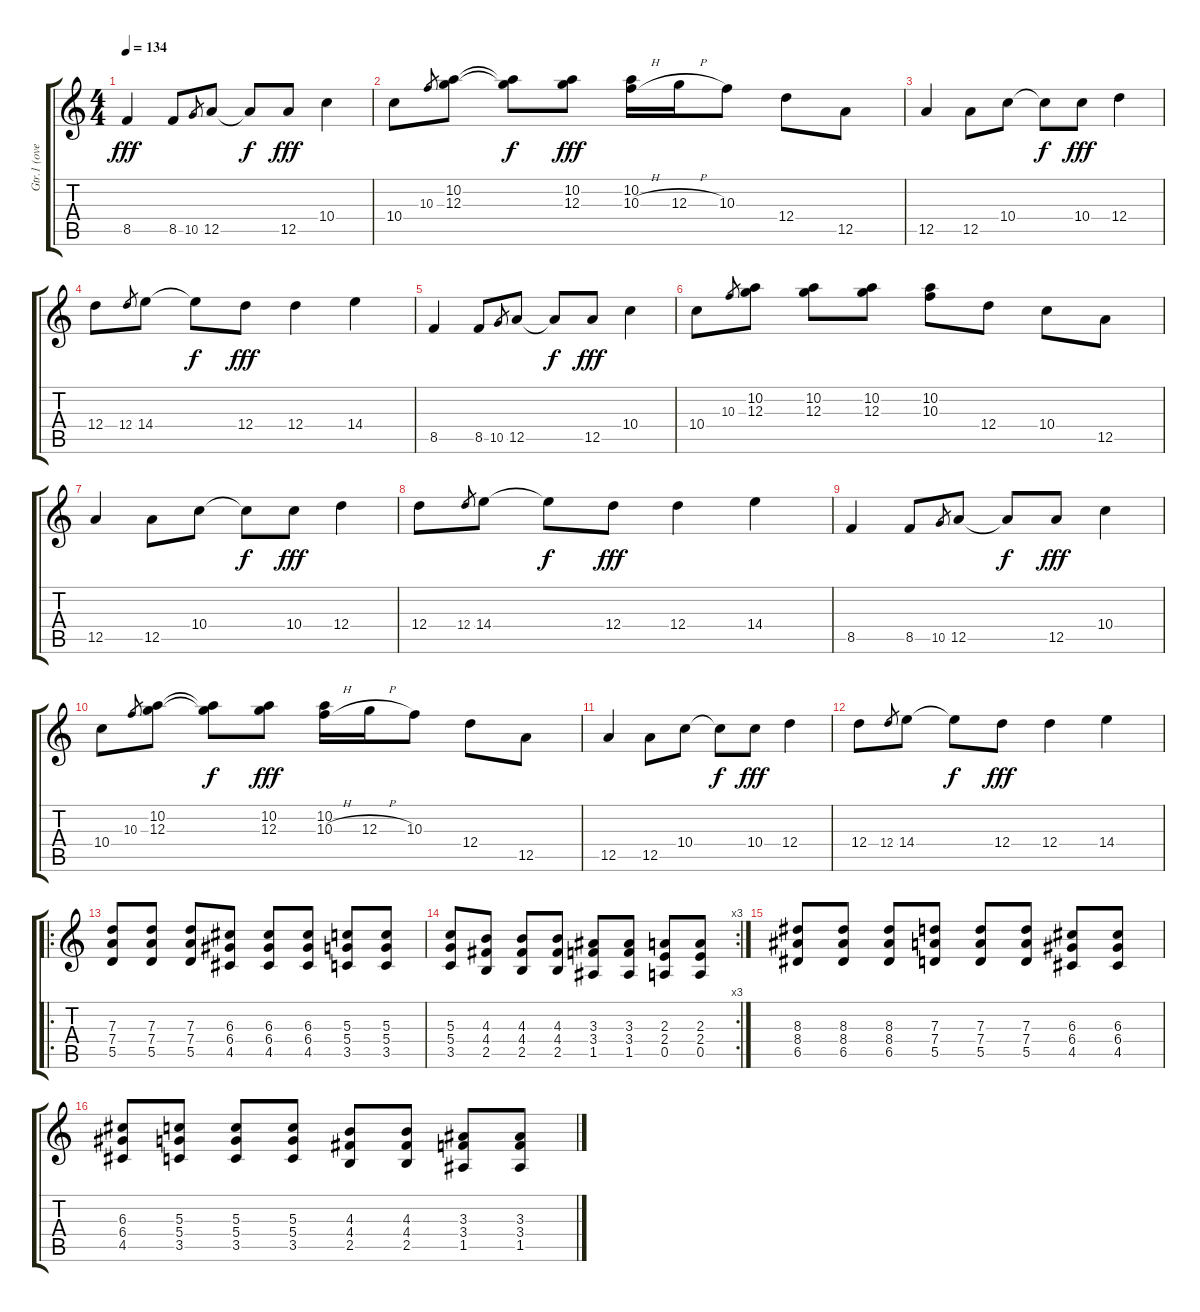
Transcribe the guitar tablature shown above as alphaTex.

\track ("Gtr.1 (overdr.)" "Gtr.1 (ove") {instrument overdrivenguitar}
\staff {score tabs}
\tuning (E4 B3 G3 D3 A2 E2) {hide}
\ts (4 4)
\tempo 134
\clef g2
\ks c
8.5.4{dy fff} 8.5.8 10.5.8{gr} 12.5.8 12.5{t}.8{dy f} 12.5.8{dy fff} 10.4.4 |
10.4.8 10.3.8{gr} (10.2 12.3).8 (10.2{t} 12.3{t}).8{dy f} (10.2 12.3).8{dy fff} (10.2 10.3{h}).16 12.3{h}.16 10.3.8 12.4.8 12.5.8 |
12.5.4 12.5.8 10.4.8 10.4{t}.8{dy f} 10.4.8{dy fff} 12.4.4 |
12.4.8 12.4.8{gr} 14.4.8 14.4{t}.8{dy f} 12.4.8{dy fff} 12.4.4 14.4.4 |
8.5.4 8.5.8 10.5.8{gr} 12.5.8 12.5{t}.8{dy f} 12.5.8{dy fff} 10.4.4 |
10.4.8 10.3.8{gr} (10.2 12.3).8 (10.2 12.3).8 (10.2 12.3).8 (10.2 10.3).8 12.4.8 10.4.8 12.5.8 |
12.5.4 12.5.8 10.4.8 10.4{t}.8{dy f} 10.4.8{dy fff} 12.4.4 |
12.4.8 12.4.8{gr} 14.4.8 14.4{t}.8{dy f} 12.4.8{dy fff} 12.4.4 14.4.4 |
8.5.4 8.5.8 10.5.8{gr} 12.5.8 12.5{t}.8{dy f} 12.5.8{dy fff} 10.4.4 |
10.4.8 10.3.8{gr} (10.2 12.3).8 (10.2{t} 12.3{t}).8{dy f} (10.2 12.3).8{dy fff} (10.2 10.3{h}).16 12.3{h}.16 10.3.8 12.4.8 12.5.8 |
12.5.4 12.5.8 10.4.8 10.4{t}.8{dy f} 10.4.8{dy fff} 12.4.4 |
12.4.8 12.4.8{gr} 14.4.8 14.4{t}.8{dy f} 12.4.8{dy fff} 12.4.4 14.4.4 |
\ro
(7.3 7.4 5.5).8 (7.3 7.4 5.5).8 (7.3 7.4 5.5).8 (6.3 6.4 4.5).8 (6.3 6.4 4.5).8 (6.3 6.4 4.5).8 (5.3 5.4 3.5).8 (5.3 5.4 3.5).8 |
\rc 3
(5.3 5.4 3.5).8 (4.3 4.4 2.5).8 (4.3 4.4 2.5).8 (4.3 4.4 2.5).8 (3.3 3.4 1.5).8 (3.3 3.4 1.5).8 (2.3 2.4 0.5).8 (2.3 2.4 0.5).8 |
(8.3 8.4 6.5).8 (8.3 8.4 6.5).8 (8.3 8.4 6.5).8 (7.3 7.4 5.5).8 (7.3 7.4 5.5).8 (7.3 7.4 5.5).8 (6.3 6.4 4.5).8 (6.3 6.4 4.5).8 |
(6.3 6.4 4.5).8 (5.3 5.4 3.5).8 (5.3 5.4 3.5).8 (5.3 5.4 3.5).8 (4.3 4.4 2.5).8 (4.3 4.4 2.5).8 (3.3 3.4 1.5).8 (3.3 3.4 1.5).8
